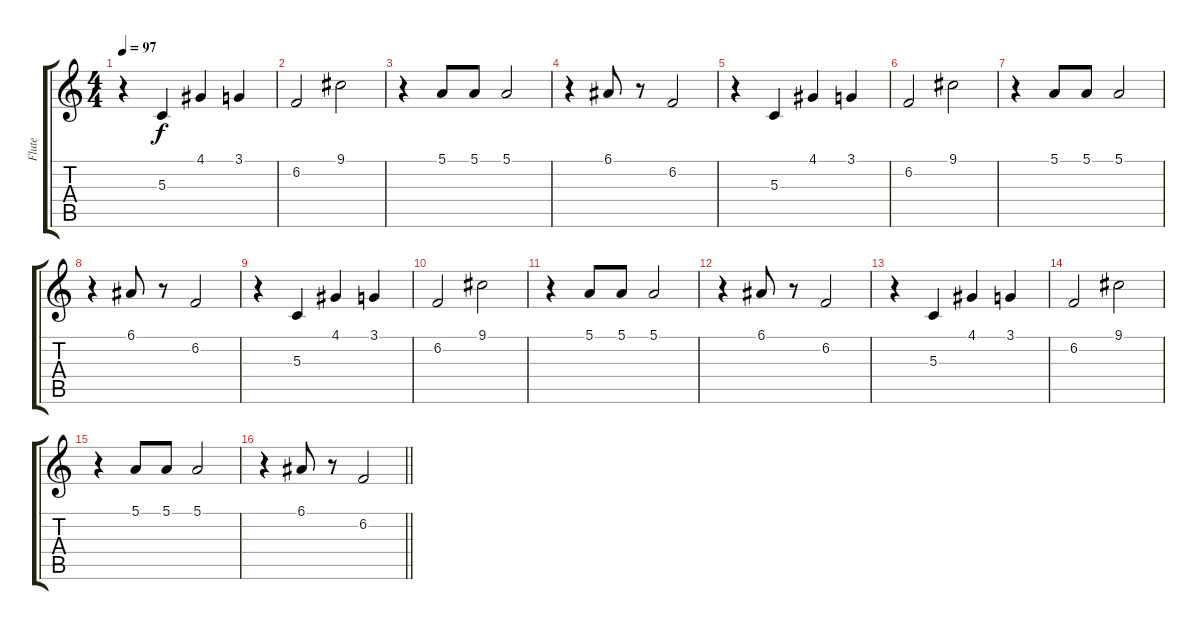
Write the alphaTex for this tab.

\track ("Flute" "Flute") {instrument flute}
\staff {score tabs}
\tuning (E4 B3 G3 D3 A2 E2) {hide}
\ts (4 4)
\tempo 97
\clef g2
\ks c
r.4{dy f} 5.3.4 4.1.4 3.1.4 |
6.2.2 9.1.2 |
r.4 5.1.8 5.1.8 5.1.2 |
r.4 6.1.8 r.8 6.2.2 |
r.4 5.3.4 4.1.4 3.1.4 |
6.2.2 9.1.2 |
r.4 5.1.8 5.1.8 5.1.2 |
r.4 6.1.8 r.8 6.2.2 |
r.4 5.3.4 4.1.4 3.1.4 |
6.2.2 9.1.2 |
r.4 5.1.8 5.1.8 5.1.2 |
r.4 6.1.8 r.8 6.2.2 |
r.4 5.3.4 4.1.4 3.1.4 |
6.2.2 9.1.2 |
r.4 5.1.8 5.1.8 5.1.2 |
\barLineRight lightlight
r.4 6.1.8 r.8 6.2.2
